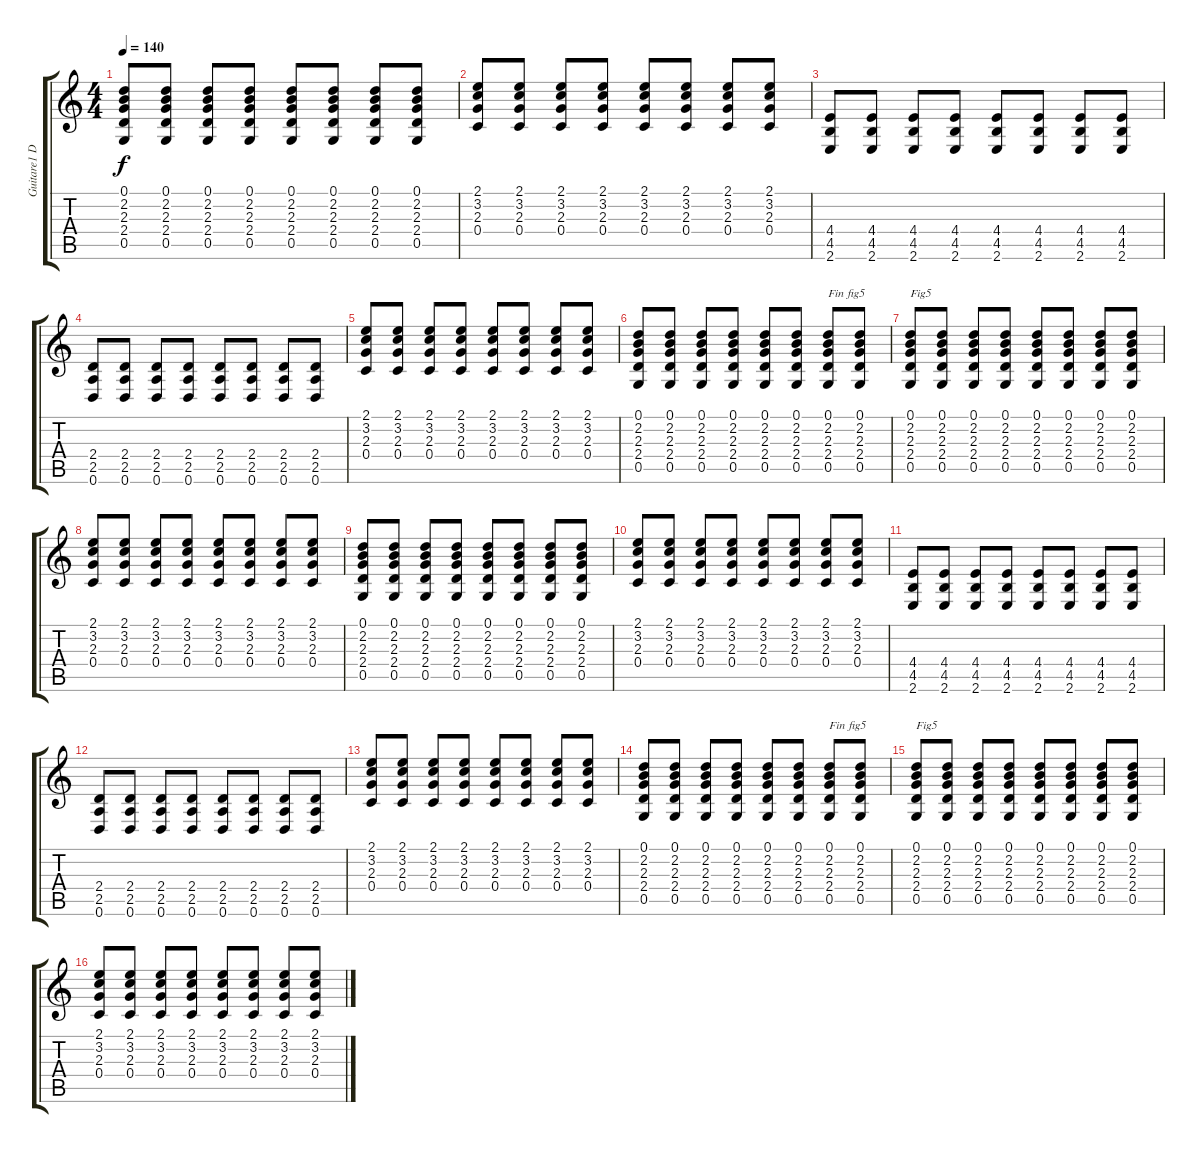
\track ("Guitare1 D" "Guitare1 D") {instrument overdrivenguitar}
\staff {score tabs}
\tuning (D4 A3 F3 C3 G2 D2) {hide}
\ts (4 4)
\tempo 140
\clef g2
\ks c
(0.1 2.2 2.3 2.4 0.5).8{dy f} (0.1 2.2 2.3 2.4 0.5).8 (0.1 2.2 2.3 2.4 0.5).8 (0.1 2.2 2.3 2.4 0.5).8 (0.1 2.2 2.3 2.4 0.5).8 (0.1 2.2 2.3 2.4 0.5).8 (0.1 2.2 2.3 2.4 0.5).8 (0.1 2.2 2.3 2.4 0.5).8 |
(2.1 3.2 2.3 0.4).8 (2.1 3.2 2.3 0.4).8 (2.1 3.2 2.3 0.4).8 (2.1 3.2 2.3 0.4).8 (2.1 3.2 2.3 0.4).8 (2.1 3.2 2.3 0.4).8 (2.1 3.2 2.3 0.4).8 (2.1 3.2 2.3 0.4).8 |
(4.4 4.5 2.6).8 (4.4 4.5 2.6).8 (4.4 4.5 2.6).8 (4.4 4.5 2.6).8 (4.4 4.5 2.6).8 (4.4 4.5 2.6).8 (4.4 4.5 2.6).8 (4.4 4.5 2.6).8 |
(2.4 2.5 0.6).8 (2.4 2.5 0.6).8 (2.4 2.5 0.6).8 (2.4 2.5 0.6).8 (2.4 2.5 0.6).8 (2.4 2.5 0.6).8 (2.4 2.5 0.6).8 (2.4 2.5 0.6).8 |
(2.1 3.2 2.3 0.4).8 (2.1 3.2 2.3 0.4).8 (2.1 3.2 2.3 0.4).8 (2.1 3.2 2.3 0.4).8 (2.1 3.2 2.3 0.4).8 (2.1 3.2 2.3 0.4).8 (2.1 3.2 2.3 0.4).8 (2.1 3.2 2.3 0.4).8 |
(0.1 2.2 2.3 2.4 0.5).8 (0.1 2.2 2.3 2.4 0.5).8 (0.1 2.2 2.3 2.4 0.5).8 (0.1 2.2 2.3 2.4 0.5).8 (0.1 2.2 2.3 2.4 0.5).8 (0.1 2.2 2.3 2.4 0.5).8 (0.1 2.2 2.3 2.4 0.5).8{txt "Fin fig5"} (0.1 2.2 2.3 2.4 0.5).8 |
(0.1 2.2 2.3 2.4 0.5).8{txt "Fig5"} (0.1 2.2 2.3 2.4 0.5).8 (0.1 2.2 2.3 2.4 0.5).8 (0.1 2.2 2.3 2.4 0.5).8 (0.1 2.2 2.3 2.4 0.5).8 (0.1 2.2 2.3 2.4 0.5).8 (0.1 2.2 2.3 2.4 0.5).8 (0.1 2.2 2.3 2.4 0.5).8 |
(2.1 3.2 2.3 0.4).8 (2.1 3.2 2.3 0.4).8 (2.1 3.2 2.3 0.4).8 (2.1 3.2 2.3 0.4).8 (2.1 3.2 2.3 0.4).8 (2.1 3.2 2.3 0.4).8 (2.1 3.2 2.3 0.4).8 (2.1 3.2 2.3 0.4).8 |
(0.1 2.2 2.3 2.4 0.5).8 (0.1 2.2 2.3 2.4 0.5).8 (0.1 2.2 2.3 2.4 0.5).8 (0.1 2.2 2.3 2.4 0.5).8 (0.1 2.2 2.3 2.4 0.5).8 (0.1 2.2 2.3 2.4 0.5).8 (0.1 2.2 2.3 2.4 0.5).8 (0.1 2.2 2.3 2.4 0.5).8 |
(2.1 3.2 2.3 0.4).8 (2.1 3.2 2.3 0.4).8 (2.1 3.2 2.3 0.4).8 (2.1 3.2 2.3 0.4).8 (2.1 3.2 2.3 0.4).8 (2.1 3.2 2.3 0.4).8 (2.1 3.2 2.3 0.4).8 (2.1 3.2 2.3 0.4).8 |
(4.4 4.5 2.6).8 (4.4 4.5 2.6).8 (4.4 4.5 2.6).8 (4.4 4.5 2.6).8 (4.4 4.5 2.6).8 (4.4 4.5 2.6).8 (4.4 4.5 2.6).8 (4.4 4.5 2.6).8 |
(2.4 2.5 0.6).8 (2.4 2.5 0.6).8 (2.4 2.5 0.6).8 (2.4 2.5 0.6).8 (2.4 2.5 0.6).8 (2.4 2.5 0.6).8 (2.4 2.5 0.6).8 (2.4 2.5 0.6).8 |
(2.1 3.2 2.3 0.4).8 (2.1 3.2 2.3 0.4).8 (2.1 3.2 2.3 0.4).8 (2.1 3.2 2.3 0.4).8 (2.1 3.2 2.3 0.4).8 (2.1 3.2 2.3 0.4).8 (2.1 3.2 2.3 0.4).8 (2.1 3.2 2.3 0.4).8 |
(0.1 2.2 2.3 2.4 0.5).8 (0.1 2.2 2.3 2.4 0.5).8 (0.1 2.2 2.3 2.4 0.5).8 (0.1 2.2 2.3 2.4 0.5).8 (0.1 2.2 2.3 2.4 0.5).8 (0.1 2.2 2.3 2.4 0.5).8 (0.1 2.2 2.3 2.4 0.5).8{txt "Fin fig5"} (0.1 2.2 2.3 2.4 0.5).8 |
(0.1 2.2 2.3 2.4 0.5).8{txt "Fig5"} (0.1 2.2 2.3 2.4 0.5).8 (0.1 2.2 2.3 2.4 0.5).8 (0.1 2.2 2.3 2.4 0.5).8 (0.1 2.2 2.3 2.4 0.5).8 (0.1 2.2 2.3 2.4 0.5).8 (0.1 2.2 2.3 2.4 0.5).8 (0.1 2.2 2.3 2.4 0.5).8 |
(2.1 3.2 2.3 0.4).8 (2.1 3.2 2.3 0.4).8 (2.1 3.2 2.3 0.4).8 (2.1 3.2 2.3 0.4).8 (2.1 3.2 2.3 0.4).8 (2.1 3.2 2.3 0.4).8 (2.1 3.2 2.3 0.4).8 (2.1 3.2 2.3 0.4).8
